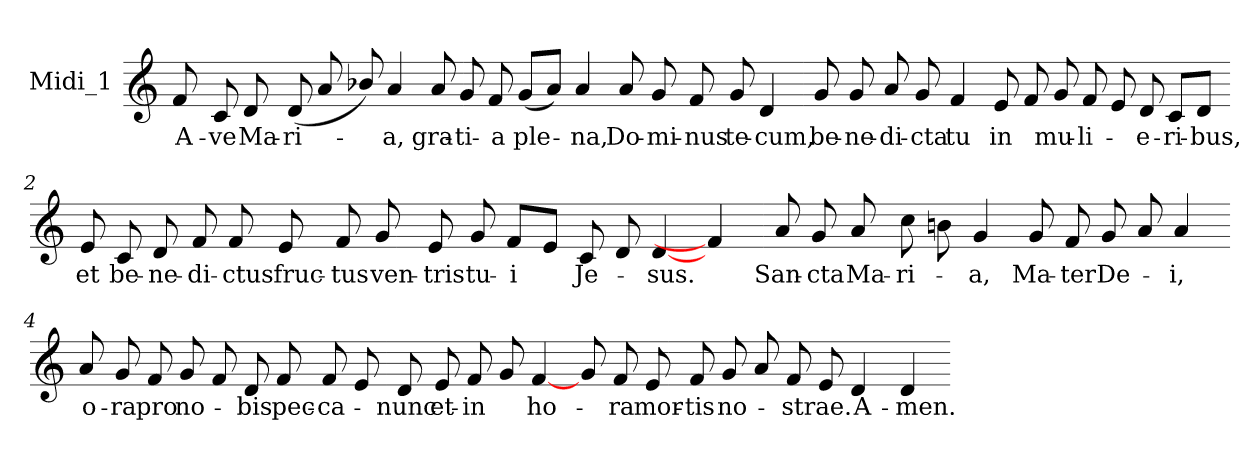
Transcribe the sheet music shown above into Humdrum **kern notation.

**kern	**text
*part1	*part1
*staff1	*staff1
*I"Midi_1	*
*clefG2	*
*k[]	*
*C:	*
=	=
!	!LO:LY:b
8f/	A-
!	!LO:LY:b
8c/	-ve
!	!LO:LY:b
8d/	Ma-
!	!LO:LY:b
(<8d/	-ri-
8a/	.
8b-X/)	.
!	!LO:LY:b
4a/	-a,
!	!LO:LY:b
8a/	gra-
!	!LO:LY:b
8g/	-ti-
!	!LO:LY:b
8f/	-a
!	!LO:LY:b
(<8g/L	ple-
8a/J)	.
!	!LO:LY:b
4a/	-na,
!	!LO:LY:b
8a/	Do-
!	!LO:LY:b
8g/	-mi-
!	!LO:LY:b
8f/	-nus
!	!LO:LY:b
8g/	te-
!	!LO:LY:b
4d/	-cum,
!!LO:LB:g=z
=1-	=1-
!	!LO:LY:b
8g/	be-
!	!LO:LY:b
8g/	-ne-
!	!LO:LY:b
8a/	-di-
!	!LO:LY:b
8g/	-cta
!	!LO:LY:b
4f/	tu
!	!LO:LY:b
8e/	in
8f/	.
!	!LO:LY:b
8g/	mu-
!	!LO:LY:b
8f/	-li-
8e/	.
!	!LO:LY:b
8d/	-e-
!	!LO:LY:b
8c/L	-ri-
!	!LO:LY:b
8d/J	-bus,
!!LO:LB:g=z
=2-	=2-
!	!LO:LY:b
8e/	et
!	!LO:LY:b
8c/	be-
!	!LO:LY:b
8d/	-ne-
!	!LO:LY:b
8f/	-di-
!	!LO:LY:b
8f/	-ctus
!	!LO:LY:b
8e/	fruc-
!	!LO:LY:b
8f/	-tus
!	!LO:LY:b
8g/	ven-
!	!LO:LY:b
8e/	-tris
!	!LO:LY:b
8g/	tu-
!	!LO:LY:b
8f/L	-i
8e/J	.
!	!LO:LY:b
8c/	Je-
8d/	.
!	!LO:LY:b
[4d/	-sus.
4f/]	.
!!LO:LB:g=z
=3-	=3-
!	!LO:LY:b
8a/	San-
!	!LO:LY:b
8g/	-cta
!	!LO:LY:b
8a/	Ma-
!	!LO:LY:b
8cc\	-ri-
8b\	.
!	!LO:LY:b
4g/	-a,
!	!LO:LY:b
8g	Ma-
!	!LO:LY:b
8f/	-ter
!	!LO:LY:b
8g/	De-
8a/	.
!	!LO:LY:b
4a/	-i,
!!LO:LB:g=z
=4-	=4-
!	!LO:LY:b
8a/	o-
!	!LO:LY:b
8g/	-ra
!	!LO:LY:b
8f/	pro
!	!LO:LY:b
8g/	no-
8f/	.
!	!LO:LY:b
8d/	-bis
!	!LO:LY:b
8f/	pec-
!	!LO:LY:b
8f/	-ca-
8e/	.
!!LO:LB:g=z
=5-	=5-
!	!LO:LY:b
8d/	-nunc
!	!LO:LY:b
8e/	et-
!	!LO:LY:b
8f/	-in
8g/	.
!	!LO:LY:b
[4f/	ho-
8g/	.
!	!LO:LY:b
8f/	-ra
!	!LO:LY:b
8e/	mor-
!	!LO:LY:b
8f/	-tis
!	!LO:LY:b
8g/	no-
8a/	.
!	!LO:LY:b
8f/	-strae.
8e/	.
!	!LO:LY:b
4d/	A-
!	!LO:LY:b
4d/	-men.
=-	=-
*-	*-
